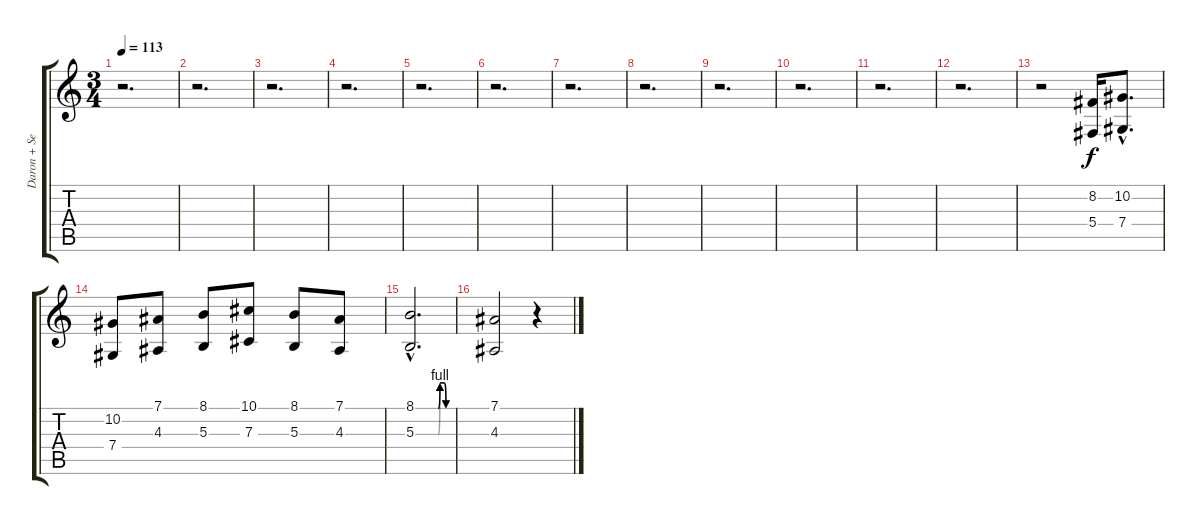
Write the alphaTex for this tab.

\track ("Daron + Serj Tankian" "Daron + Se") {instrument clarinet}
\staff {score tabs}
\tuning (Eb4 Bb3 Gb3 Db3 Ab2 Db2) {hide}
\ts (3 4)
\tempo 113
\clef g2
\ks c
r.2{d dy f} |
r.2{d} |
r.2{d} |
r.2{d} |
r.2{d} |
r.2{d} |
r.2{d} |
r.2{d} |
r.2{d} |
r.2{d} |
r.2{d} |
r.2{d} |
r.2 (8.2 5.4).16 (10.2{hac} 7.4{hac}).8{d} |
(10.2 7.4).8 (7.1 4.3).8 (8.1 5.3).8 (10.1 7.3).8 (8.1 5.3).8 (7.1 4.3).8 |
(8.1{be (custom 0 0 37 0 40 4 47 4 50 0 60 0) hac} 5.3{be (custom 0 0 37 0 40 4 47 4 50 0 60 0) hac}).2{d} |
(7.1 4.3).2 r.4
